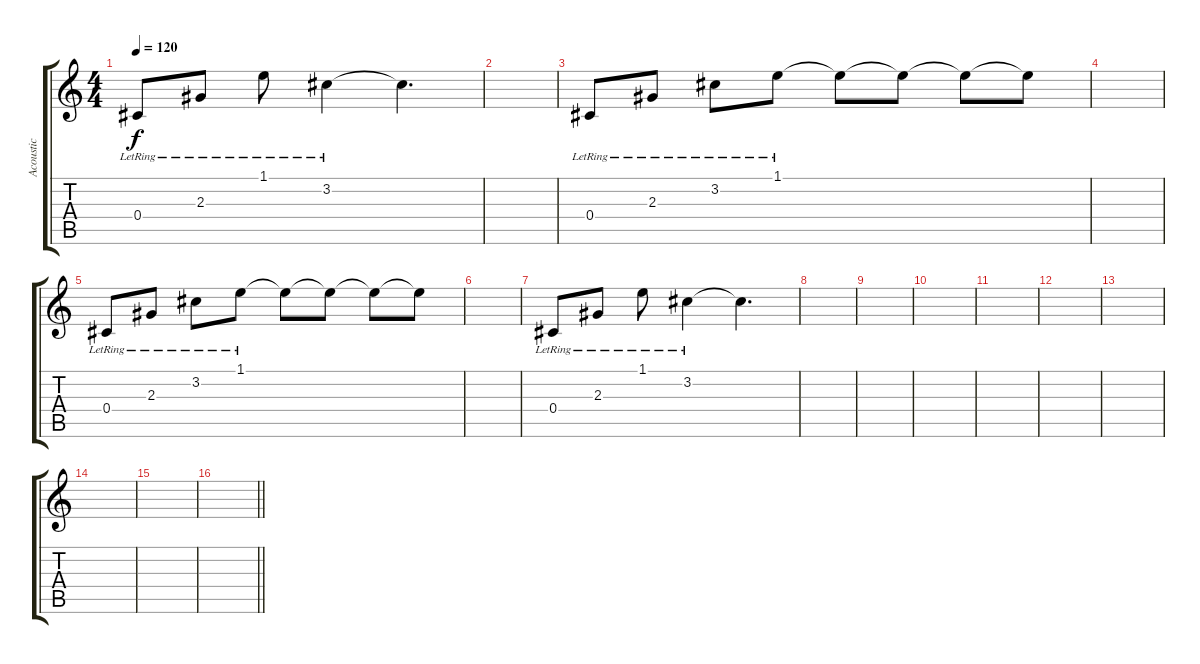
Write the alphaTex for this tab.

\track ("Acoustic" "Acoustic") {instrument electricguitarclean}
\staff {score tabs}
\tuning (Eb4 Bb3 Gb3 Db3 Ab2 Db2) {hide}
\ts (4 4)
\tempo 120
\clef g2
\ks c
0.4{lr}.8{dy f} 2.3{lr}.8 1.1{lr}.8 3.2{lr}.4 3.2{t}.4{d} |
|
0.4{lr}.8 2.3{lr}.8 3.2{lr}.8 1.1{lr}.8 1.1{t}.8 1.1{t}.8 1.1{t}.8 1.1{t}.8 |
|
0.4{lr}.8 2.3{lr}.8 3.2{lr}.8 1.1{lr}.8 1.1{t}.8 1.1{t}.8 1.1{t}.8 1.1{t}.8 |
|
0.4{lr}.8 2.3{lr}.8 1.1{lr}.8 3.2{lr}.4 3.2{t}.4{d} |
|
|
|
|
|
|
|
|
\barLineRight lightlight
